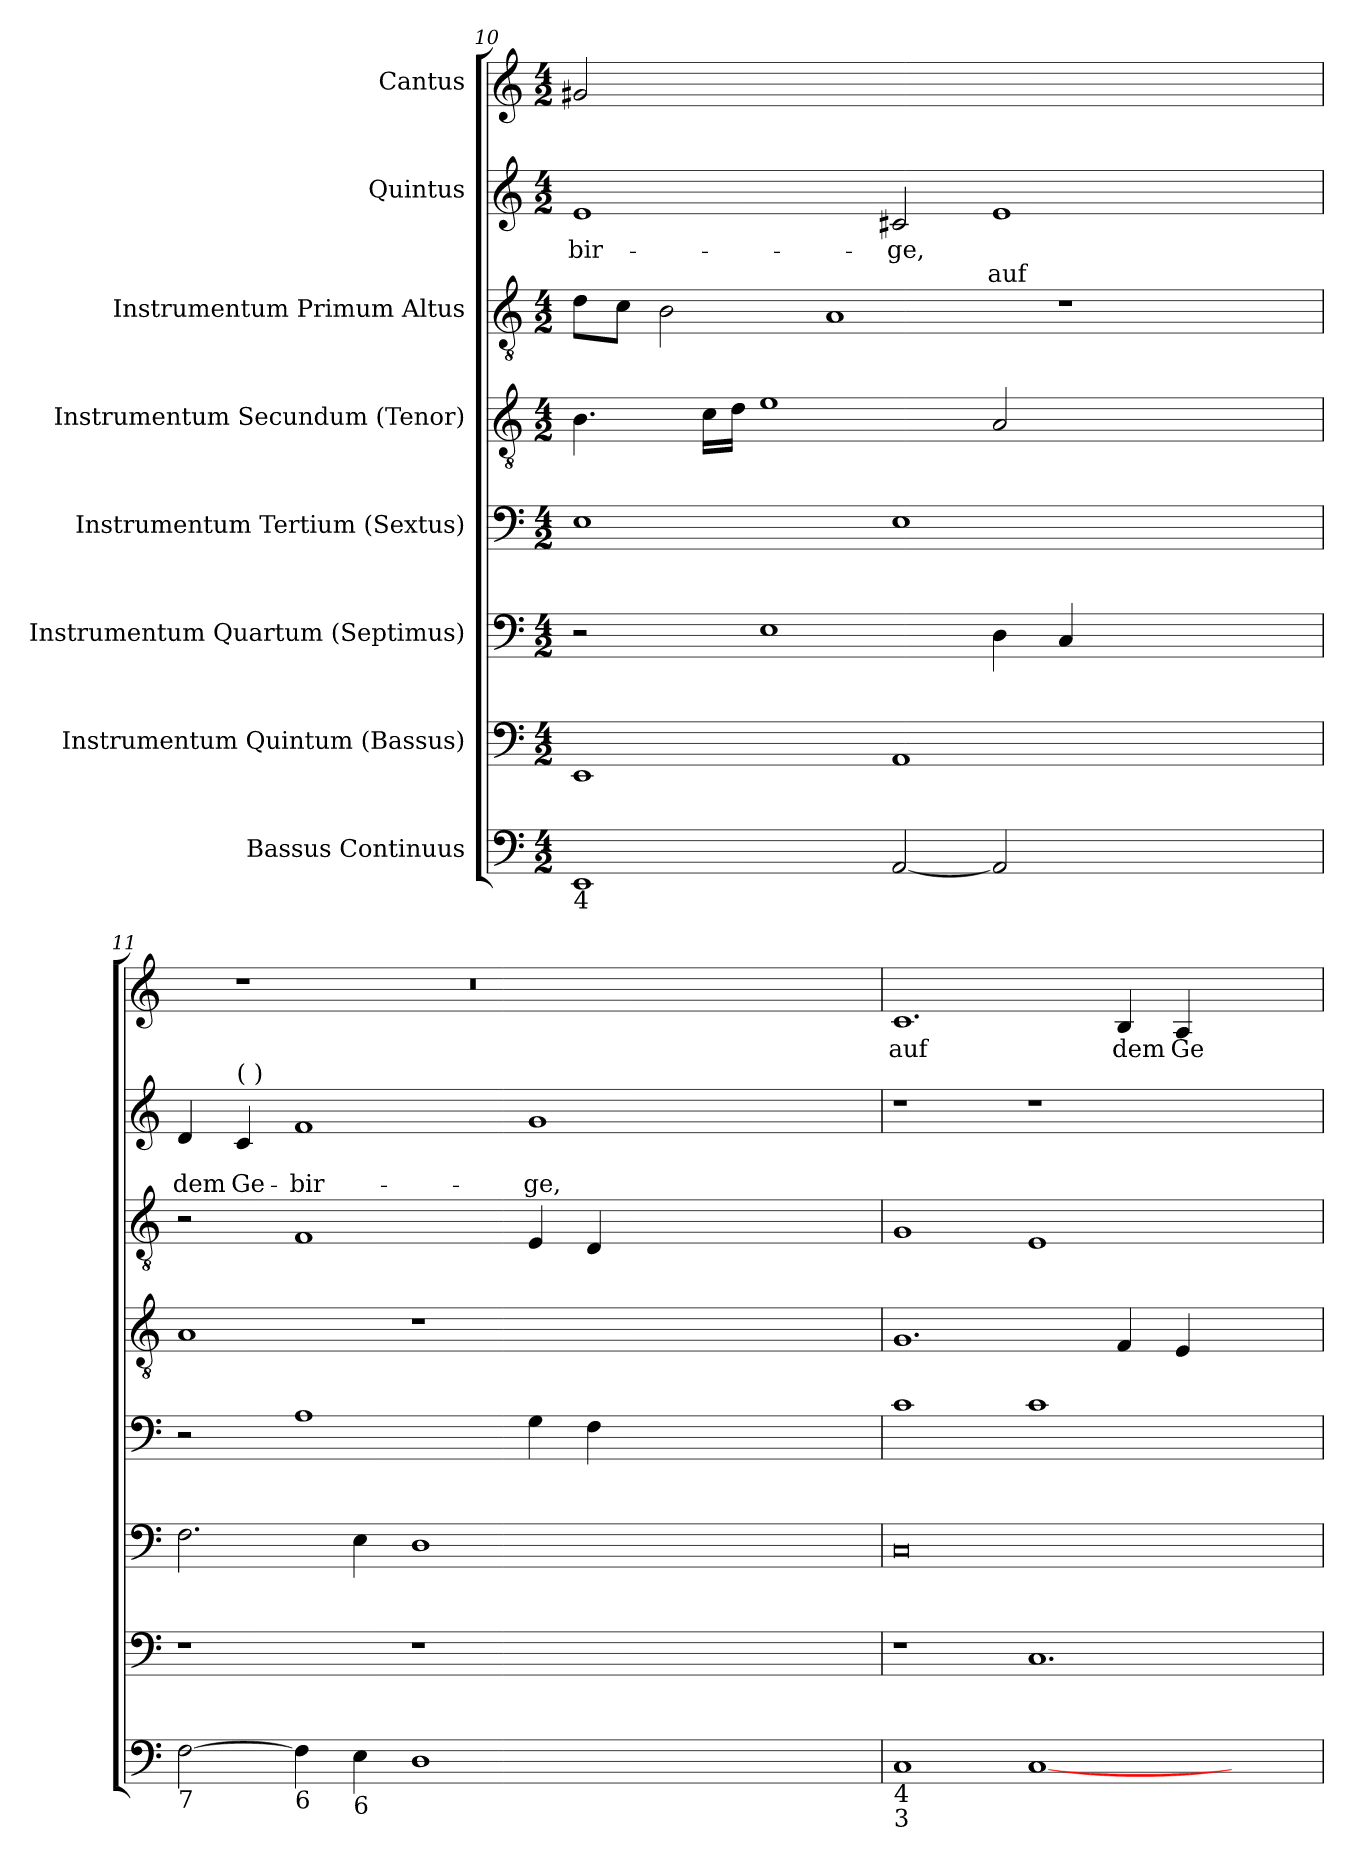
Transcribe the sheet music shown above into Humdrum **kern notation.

**kern	**kern	**kern	**kern	**kern	**kern	**kern	**text	**text	**kern	**text
*part8	*part7	*part6	*part5	*part4	*part3	*part2	*part2	*part2	*part1	*part1
*staff8	*staff7	*staff6	*staff5	*staff4	*staff3	*staff2	*staff2	*staff2	*staff1	*staff1
*I"Bassus Continuus	*I"Instrumentum Quintum (Bassus)	*I"Instrumentum Quartum (Septimus)	*I"Instrumentum Tertium (Sextus)	*I"Instrumentum Secundum (Tenor)	*I"Instrumentum Primum Altus	*I"Quintus	*	*	*I"Cantus	*
*clefF4	*clefF4	*clefF4	*clefF4	*clefGv2	*clefGv2	*clefG2	*	*	*clefG2	*
*k[]	*k[]	*k[]	*k[]	*k[]	*k[]	*k[]	*	*	*k[]	*
*C:	*C:	*C:	*C:	*C:	*C:	*C:	*	*	*C:	*
*M4/2	*M4/2	*M4/2	*M4/2	*M4/2	*M4/2	*M4/2	*	*	*M4/2	*
=10	=10	=10	=10	=10	=10	=10	=10	=10	=10	=10
!LO:TX:b:t=4	!	!	!	!	!	!	!	!	!	!
!	!	!	!	!	!	!	!LO:LY:b	!	!	!
1EE	1EE	2r	1E	4.B	8dL	1e	-bir-	.	2g#X	.
.	.	.	.	.	8cJ	.	.	.	.	.
.	.	.	.	.	2B	.	.	.	.	.
.	.	.	.	16cLL	.	.	.	.	.	.
.	.	.	.	16dJJ	.	.	.	.	.	.
!	!	!	!	!	!	!	!	!	!	!LO:LY:b
.	.	1E	.	1e	.	.	.	.	[1ayy	ret,
.	.	.	.	.	1A	.	.	.	.	.
!	!	!	!	!	!	!	!LO:LY:b	!	!	!
[2AA	1AA	.	1E	.	.	2c#X	-ge,	.	.	.
!	!	!	!	!	!	!	!	!LO:LY:b	!	!
2AA]	.	4D	.	2A	.	1e	.	auf	2.ayy_	.
.	.	4C	.	.	1r	.	.	.	.	.
2.ryy	2.ryy	2.ryy	2.ryy	2.ryy	.	.	.	.	.	.
.	.	.	.	.	.	.	.	.	2ryy	.
.	.	.	.	.	.	4ryy	.	.	.	.
=11	=11	=11	=11	=11	=11	=11	=11	=11	=11	=11
!LO:TX:b:t=7	!	!	!	!	!	!	!	!	!	!
!	!	!	!	!	!	!	!	!LO:LY:b	!	!
[2F	1r	2.F	2r	1A	2r	4d	.	dem	4ayy]	.
!	!	!	!	!	!	!LO:TX:a:t=(  )	!	!	!	!
!	!	!	!	!	!	!	!	!LO:LY:b	!	!
.	.	.	.	.	.	4c	.	Ge-	1r	.
!LO:TX:b:t=6	!	!	!	!	!	!	!	!	!	!
!	!	!	!	!	!	!	!	!LO:LY:b	!	!
4F]	.	.	1A	.	1F	1f	.	-bir-	.	.
!LO:TX:b:t=6	!	!	!	!	!	!	!	!	!	!
4E	.	4E	.	.	.	.	.	.	.	.
1D	1r	1D	.	1r	.	.	.	.	.	.
.	.	.	.	.	.	.	.	.	0r	.
!	!	!	!	!	!	!	!	!LO:LY:b	!	!
.	.	.	4G	.	4E	1g	.	-ge,	.	.
.	.	.	4F	.	4D	.	.	.	.	.
1ryy	1ryy	1ryy	1ryy	1ryy	1ryy	.	.	.	.	.
.	.	.	.	.	.	2.ryy	.	.	.	.
4ryy	4ryy	4ryy	4ryy	4ryy	4ryy	.	.	.	.	.
=12	=12	=12	=12	=12	=12	=12	=12	=12	=12	=12
!LO:TX:b:t=4	!	!	!	!	!	!	!	!	!	!
!LO:TX:b:t=3	!	!	!	!	!	!	!	!	!	!
!	!	!	!	!	!	!	!	!	!	!LO:LY:b
1C	1r	0C	1c	1.G	1G	1r	.	.	1.c	auf
[1C	1.C	.	1c	.	1E	1r	.	.	.	.
!	!	!	!	!	!	!	!	!	!	!LO:LY:b
.	.	.	.	4F	.	.	.	.	4B	dem
!	!	!	!	!	!	!	!	!	!	!LO:LY:b
.	.	.	.	4E	.	.	.	.	4A	Ge-
2ryy	.	2ryy	2ryy	2ryy	2ryy	2ryy	.	.	2ryy	.
=	=	=	=	=	=	=	=	=	=	=
*-	*-	*-	*-	*-	*-	*-	*-	*-	*-	*-
